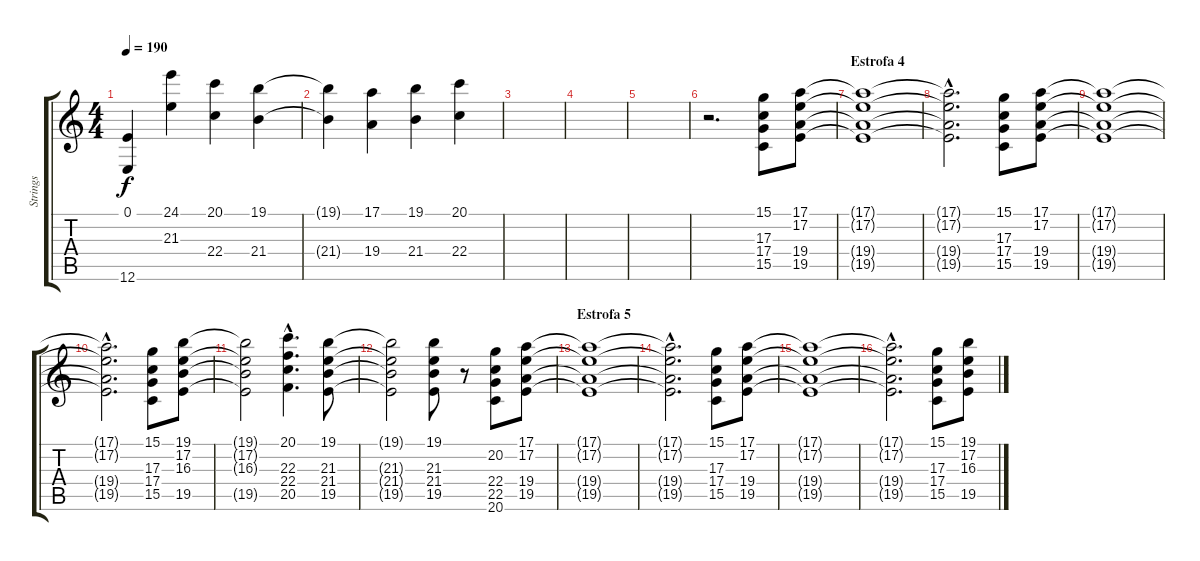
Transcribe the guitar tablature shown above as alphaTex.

\track ("Strings" "Strings") {instrument synthstrings1}
\staff {score tabs}
\tuning (E4 B3 G3 D3 A2 E2) {hide}
\ts (4 4)
\tempo 190
\clef g2
\ks c
(0.1 12.6).4{dy f} (24.1 21.3).4 (20.1 22.4).4 (19.1 21.4).4 |
(19.1{t} 21.4{t}).4 (17.1 19.4).4 (19.1 21.4).4 (20.1 22.4).4 |
|
|
|
r.2{d} (15.1 17.3 17.4 15.5).8{instrument synthstrings1} (17.1 17.2 19.4 19.5).8 |
\section ("" "Estrofa 4")
(17.1{t} 17.2{t} 19.4{t} 19.5{t}).1 |
(17.1{hac t} 17.2{hac t} 19.4{hac t} 19.5{hac t}).2{d} (15.1 17.3 17.4 15.5).8 (17.1 17.2 19.4 19.5).8 |
(17.1{t} 17.2{t} 19.4{t} 19.5{t}).1 |
(17.1{hac t} 17.2{hac t} 19.4{hac t} 19.5{hac t}).2{d} (15.1 17.3 17.4 15.5).8 (19.1 17.2 16.3 19.5).8 |
(19.1{t} 17.2{t} 16.3{t} 19.5{t}).2 (20.1{hac} 22.3{hac} 22.4{hac} 20.5{hac}).4{d} (19.1 21.3 21.4 19.5).8 |
(19.1{t} 21.3{t} 21.4{t} 19.5{t}).2 (19.1 21.3 21.4 19.5).8 r.8 (20.2 22.4 22.5 20.6).8 (17.1 17.2 19.4 19.5).8 |
\section ("" "Estrofa 5")
(17.1{t} 17.2{t} 19.4{t} 19.5{t}).1 |
(17.1{hac t} 17.2{hac t} 19.4{hac t} 19.5{hac t}).2{d} (15.1 17.3 17.4 15.5).8 (17.1 17.2 19.4 19.5).8 |
(17.1{t} 17.2{t} 19.4{t} 19.5{t}).1 |
(17.1{hac t} 17.2{hac t} 19.4{hac t} 19.5{hac t}).2{d} (15.1 17.3 17.4 15.5).8 (19.1 17.2 16.3 19.5).8
